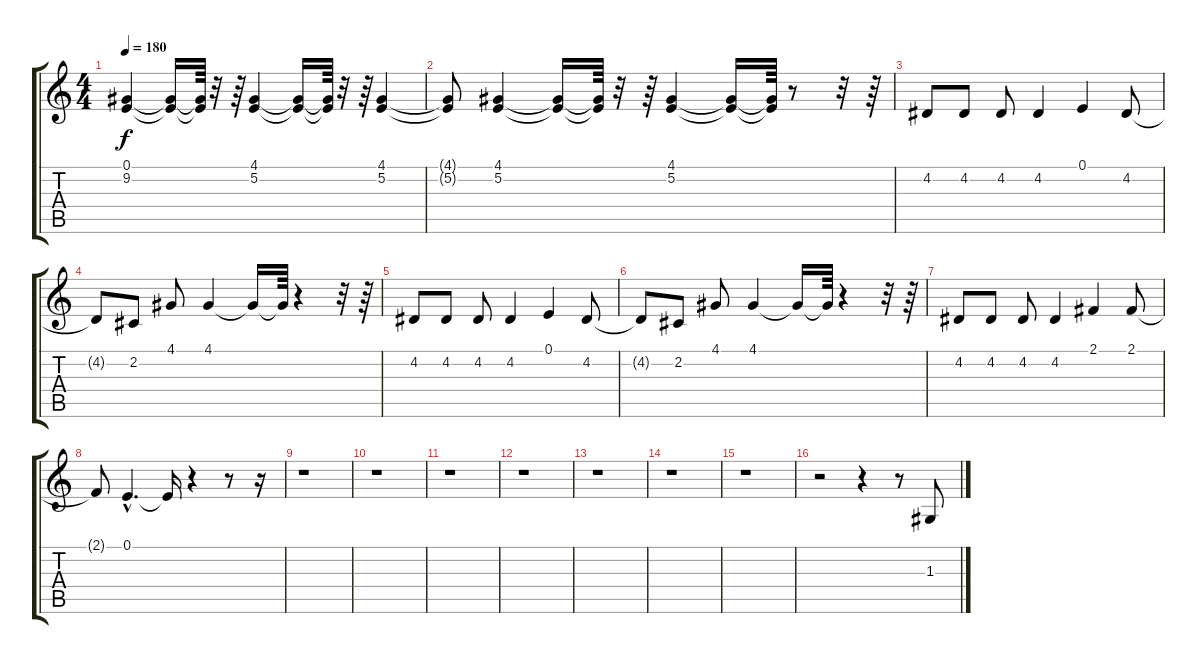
\track "" {instrument trumpet}
\staff {score tabs}
\tuning (E4 B3 G3 D3 A2 E2) {hide}
\ts (4 4)
\tempo 180
\clef g2
\ks c
(0.1 9.2).4{dy f} (0.1{t} 9.2{t}).16 (0.1{t} 9.2{t}).64 r.32 r.64 (4.1 5.2).4 (4.1{t} 5.2{t}).16 (4.1{t} 5.2{t}).64 r.32 r.64 (4.1 5.2).4 |
(4.1{t} 5.2{t}).8 (4.1 5.2).4 (4.1{t} 5.2{t}).16 (4.1{t} 5.2{t}).64 r.32 r.64 (4.1 5.2).4 (4.1{t} 5.2{t}).16 (4.1{t} 5.2{t}).64 r.8 r.32 r.64 |
4.2.8 4.2.8 4.2.8 4.2.4 0.1.4 4.2.8 |
4.2{t}.8 2.2.8 4.1.8 4.1.4 4.1{t}.16 4.1{t}.64 r.4 r.32 r.64 |
4.2.8 4.2.8 4.2.8 4.2.4 0.1.4 4.2.8 |
4.2{t}.8 2.2.8 4.1.8 4.1.4 4.1{t}.16 4.1{t}.64 r.4 r.32 r.64 |
4.2.8 4.2.8 4.2.8 4.2.4 2.1.4 2.1.8 |
2.1{t}.8 0.1{hac}.4{d} 0.1{t}.16 r.4 r.8 r.16 |
r.1 |
r.1 |
r.1 |
r.1 |
r.1 |
r.1 |
r.1 |
r.2 r.4 r.8 1.3.8
